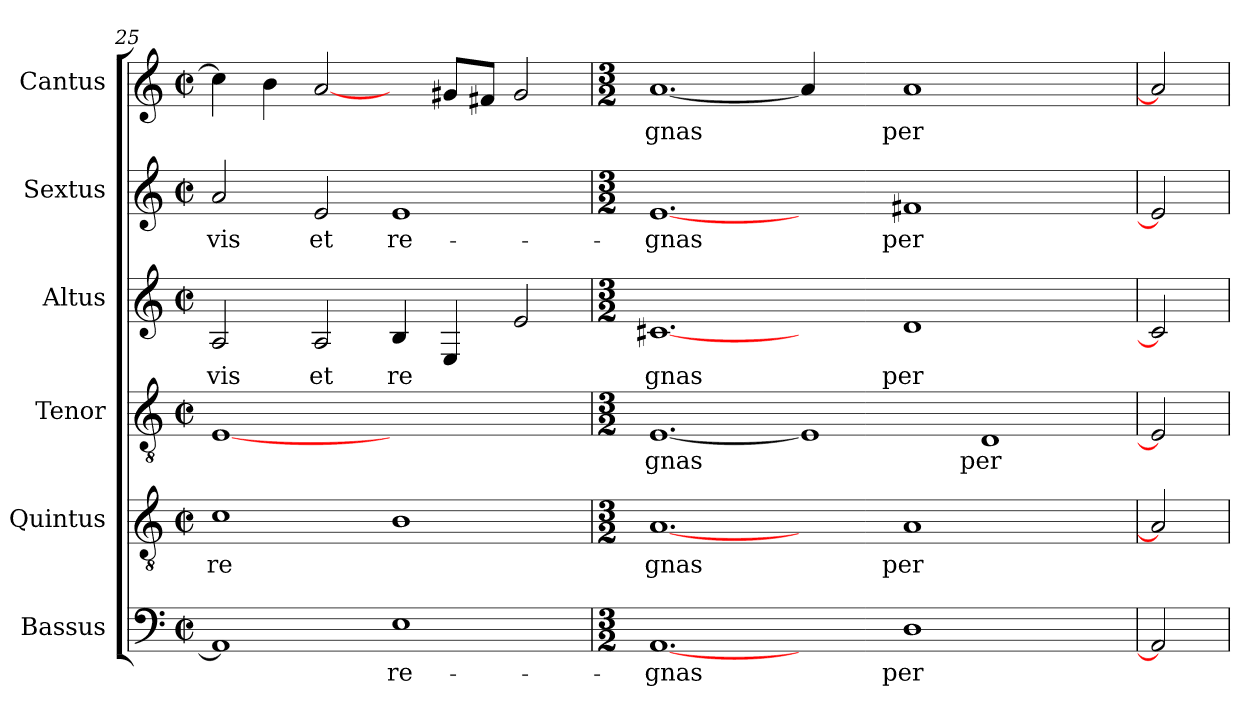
**kern	**text	**kern	**text	**kern	**text	**kern	**text	**kern	**text	**kern	**text
*part6	*part6	*part5	*part5	*part4	*part4	*part3	*part3	*part2	*part2	*part1	*part1
*staff6	*staff6	*staff5	*staff5	*staff4	*staff4	*staff3	*staff3	*staff2	*staff2	*staff1	*staff1
*I"Bassus	*	*I"Quintus	*	*I"Tenor	*	*I"Altus	*	*I"Sextus	*	*I"Cantus	*
*clefF4	*	*clefGv2	*	*clefGv2	*	*clefG2	*	*clefG2	*	*clefG2	*
*k[]	*	*k[]	*	*k[]	*	*k[]	*	*k[]	*	*k[]	*
*C:	*	*C:	*	*C:	*	*C:	*	*C:	*	*C:	*
*M2/2	*	*M2/2	*	*M2/2	*	*M2/2	*	*M2/2	*	*M2/2	*
*met(c|)	*	*met(c|)	*	*met(c|)	*	*met(c|)	*	*met(c|)	*	*met(c|)	*
=25	=25	=25	=25	=25	=25	=25	=25	=25	=25	=25	=25
!	!LO:LY:b:cj	!	!LO:LY:b:cj	!	!LO:LY:b:cj	!	!LO:LY:b:cj	!	!LO:LY:b:cj	!	!LO:LY:b:cj
1AA]	.	1c	re-	[1E	.	2A/	-vis	2a/	-vis	4cc\]	.
!	!	!	!	!	!	!	!	!	!	!	!LO:LY:b:cj
.	.	.	.	.	.	.	.	.	.	4b\	.
!	!	!	!	!	!	!	!LO:LY:b:cj	!	!LO:LY:b:cj	!	!LO:LY:b:cj
.	.	.	.	.	.	2A/	et	2e/	et	[2a/	.
!	!LO:LY:b:cj	!	!LO:LY:b:cj	!	!	!	!LO:LY:b:cj	!	!LO:LY:b:cj	!	!
1E	re-	1B	--	1ryy	.	4B/	re-	1e	re-	4ryy	.
!	!	!	!	!	!	!	!LO:LY:b:cj	!	!	!	!LO:LY:b:cj
.	.	.	.	.	.	4E/	--	.	.	8g#/L	.
!	!	!	!	!	!	!	!	!	!	!	!LO:LY:b:cj
.	.	.	.	.	.	.	.	.	.	8f#/J	.
!	!	!	!	!	!	!	!LO:LY:b:cj	!	!	!	!LO:LY:b:cj
.	.	.	.	.	.	2e/	--	.	.	2g#/	.
=26	=26	=26	=26	=26	=26	=26	=26	=26	=26	=26	=26
*M3/2	*	*M3/2	*	*M3/2	*	*M3/2	*	*M3/2	*	*M3/2	*
!	!LO:LY:b:cj	!	!LO:LY:b:cj	!	!LO:LY:b:cj	!	!LO:LY:b:cj	!	!LO:LY:b:cj	!	!LO:LY:b:cj
[1.AA	-gnas	[1.A	-gnas	[1.E	gnas	[1.c#X	-gnas	[1.e	-gnas	[1.a	gnas
2ryy	.	2ryy	.	1E]	.	2ryy	.	2ryy	.	4a/]	.
.	.	.	.	.	.	.	.	.	.	4ryy	.
!	!LO:LY:b:cj	!	!LO:LY:b:cj	!	!	!	!LO:LY:b:cj	!	!LO:LY:b:cj	!	!LO:LY:b:cj
1D	per	1A	per	.	.	1d	per	1f#X	per	1a	per
!	!	!	!	!	!LO:LY:b:cj	!	!	!	!	!	!
.	.	.	.	1D	per	.	.	.	.	.	.
2ryy	.	2ryy	.	.	.	2ryy	.	2ryy	.	2ryy	.
=27	=27	=27	=27	=27	=27	=27	=27	=27	=27	=27	=27
2AA]	.	2A]	.	2E]	.	2c#]	.	2e]	.	2a]	.
=	=	=	=	=	=	=	=	=	=	=	=
*-	*-	*-	*-	*-	*-	*-	*-	*-	*-	*-	*-
